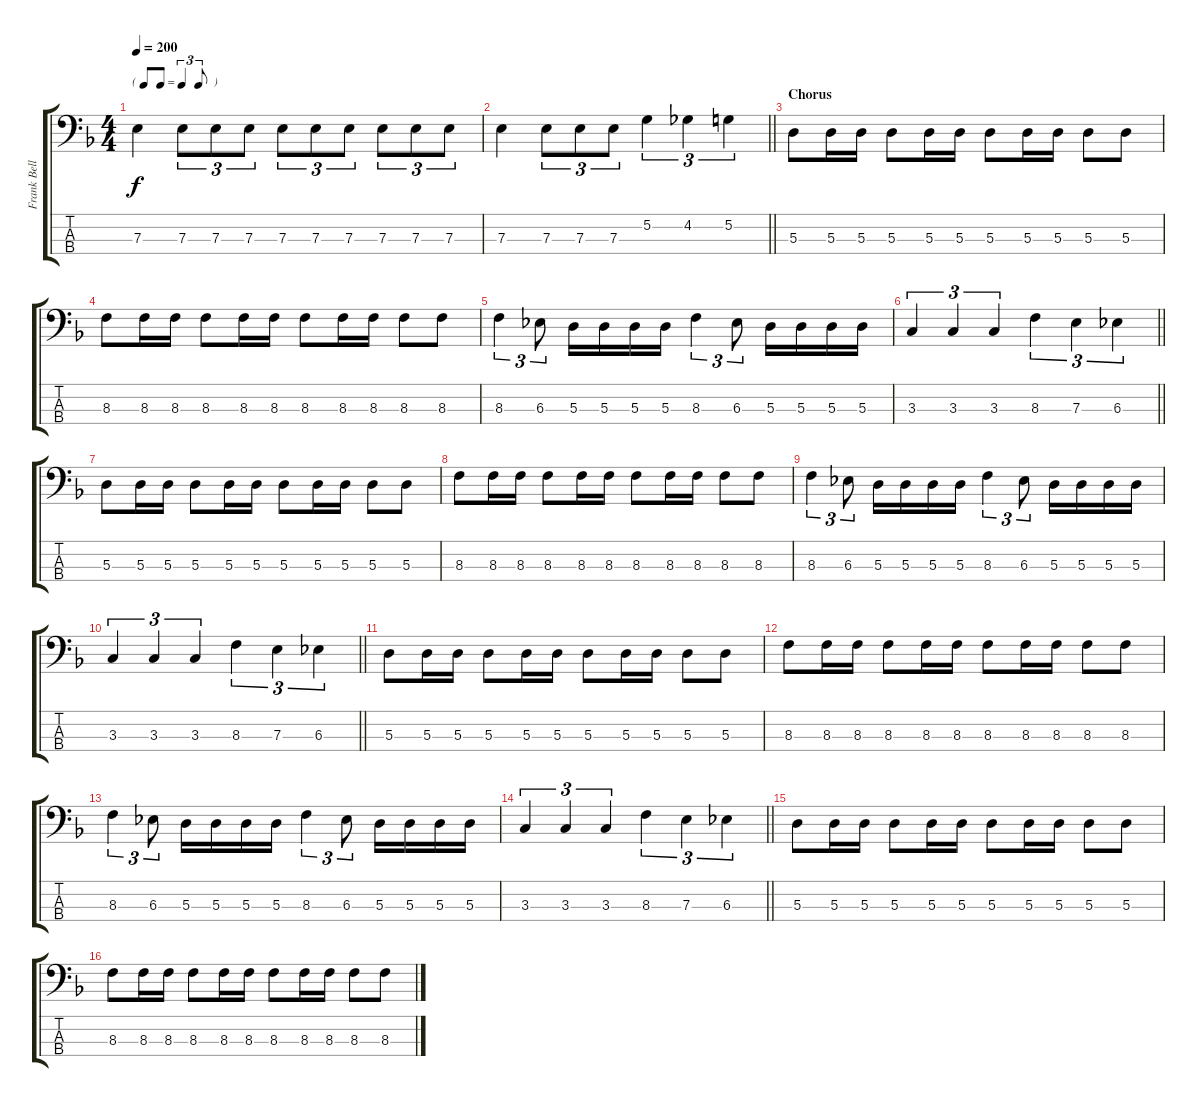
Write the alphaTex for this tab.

\track ("Frank Bello" "Frank Bell") {instrument electricbassfinger}
\staff {score tabs}
\tuning (G2 D2 A1 E1) {hide}
\ts (4 4)
\tf triplet8th
\tempo 200
\clef f4
\ks f
7.3.4{dy f} 7.3.8{tu (3 2)} 7.3.8{tu (3 2)} 7.3.8{tu (3 2)} 7.3.8{tu (3 2)} 7.3.8{tu (3 2)} 7.3.8{tu (3 2)} 7.3.8{tu (3 2)} 7.3.8{tu (3 2)} 7.3.8{tu (3 2)} |
\barLineRight lightlight
7.3.4 7.3.8{tu (3 2)} 7.3.8{tu (3 2)} 7.3.8{tu (3 2)} 5.2.4{tu (3 2)} 4.2.4{tu (3 2)} 5.2.4{tu (3 2)} |
\section ("" "Chorus")
5.3.8 5.3.16 5.3.16 5.3.8 5.3.16 5.3.16 5.3.8 5.3.16 5.3.16 5.3.8 5.3.8 |
8.3.8 8.3.16 8.3.16 8.3.8 8.3.16 8.3.16 8.3.8 8.3.16 8.3.16 8.3.8 8.3.8 |
8.3.4{tu (3 2)} 6.3.8{tu (3 2)} 5.3.16 5.3.16 5.3.16 5.3.16 8.3.4{tu (3 2)} 6.3.8{tu (3 2)} 5.3.16 5.3.16 5.3.16 5.3.16 |
\barLineRight lightlight
3.3.4{tu (3 2)} 3.3.4{tu (3 2)} 3.3.4{tu (3 2)} 8.3.4{tu (3 2)} 7.3.4{tu (3 2)} 6.3.4{tu (3 2)} |
5.3.8 5.3.16 5.3.16 5.3.8 5.3.16 5.3.16 5.3.8 5.3.16 5.3.16 5.3.8 5.3.8 |
8.3.8 8.3.16 8.3.16 8.3.8 8.3.16 8.3.16 8.3.8 8.3.16 8.3.16 8.3.8 8.3.8 |
8.3.4{tu (3 2)} 6.3.8{tu (3 2)} 5.3.16 5.3.16 5.3.16 5.3.16 8.3.4{tu (3 2)} 6.3.8{tu (3 2)} 5.3.16 5.3.16 5.3.16 5.3.16 |
\barLineRight lightlight
3.3.4{tu (3 2)} 3.3.4{tu (3 2)} 3.3.4{tu (3 2)} 8.3.4{tu (3 2)} 7.3.4{tu (3 2)} 6.3.4{tu (3 2)} |
5.3.8 5.3.16 5.3.16 5.3.8 5.3.16 5.3.16 5.3.8 5.3.16 5.3.16 5.3.8 5.3.8 |
8.3.8 8.3.16 8.3.16 8.3.8 8.3.16 8.3.16 8.3.8 8.3.16 8.3.16 8.3.8 8.3.8 |
8.3.4{tu (3 2)} 6.3.8{tu (3 2)} 5.3.16 5.3.16 5.3.16 5.3.16 8.3.4{tu (3 2)} 6.3.8{tu (3 2)} 5.3.16 5.3.16 5.3.16 5.3.16 |
\barLineRight lightlight
3.3.4{tu (3 2)} 3.3.4{tu (3 2)} 3.3.4{tu (3 2)} 8.3.4{tu (3 2)} 7.3.4{tu (3 2)} 6.3.4{tu (3 2)} |
5.3.8 5.3.16 5.3.16 5.3.8 5.3.16 5.3.16 5.3.8 5.3.16 5.3.16 5.3.8 5.3.8 |
8.3.8 8.3.16 8.3.16 8.3.8 8.3.16 8.3.16 8.3.8 8.3.16 8.3.16 8.3.8 8.3.8
